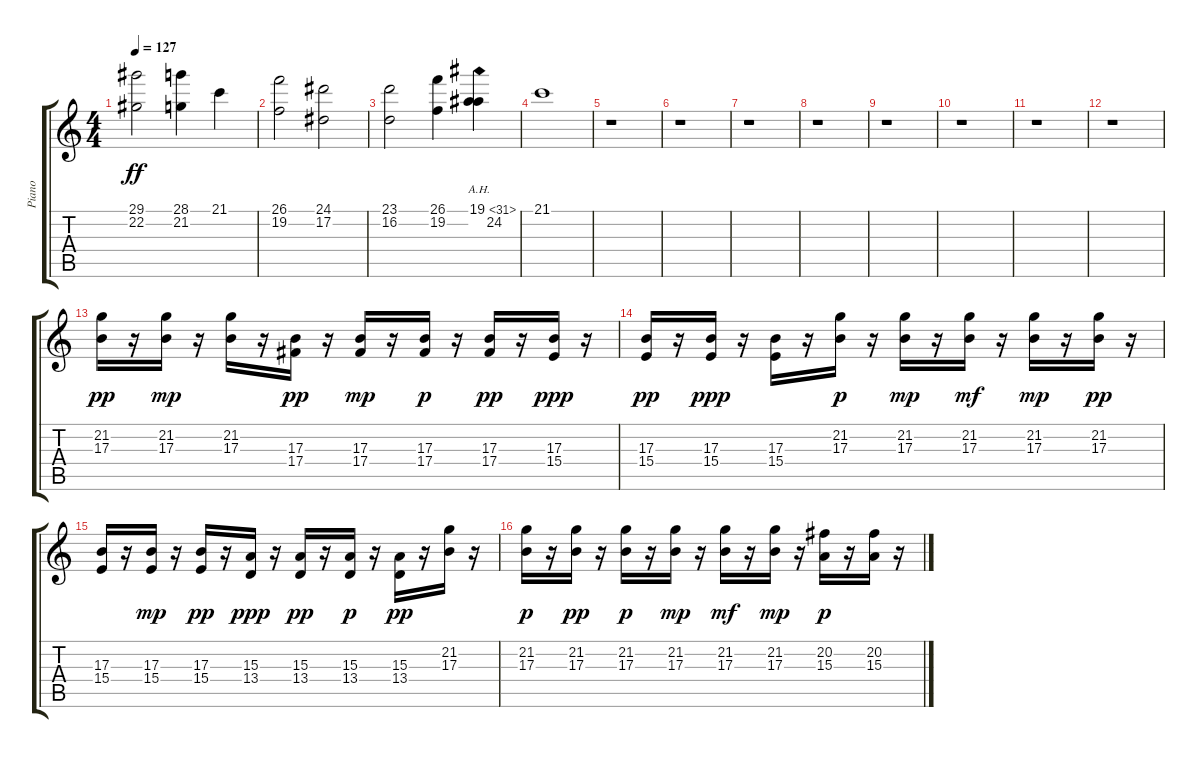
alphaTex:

\track ("Piano" "Piano") {instrument acousticgrandpiano}
\staff {score tabs}
\tuning (Eb4 Bb3 Gb3 Db3 Ab2 Eb2) {hide}
\ts (4 4)
\tempo 127
\clef g2
\ks c
(29.1 22.2).2{dy ff volume 14 instrument acousticgrandpiano} (28.1 21.2).4 21.1.4 |
(26.1 19.2).2 (24.1 17.2).2 |
(23.1 16.2).2 (26.1 19.2).4 (19.1{ah 12} 24.2).4 |
21.1.1 |
r.1 |
r.1 |
r.1 |
r.1 |
r.1 |
r.1 |
r.1 |
r.1 |
(21.2 17.3).16{dy pp volume 12 balance 16 instrument lead4chiff} r.16 (21.2 17.3).16{dy mp balance 12} r.16 (21.2 17.3).16{balance 8} r.16 (17.3 17.4).16{dy pp balance 12} r.16 (17.3 17.4).16{dy mp balance 15} r.16 (17.3 17.4).16{dy p balance 12} r.16 (17.3 17.4).16{dy pp balance 8} r.16 (17.3 15.4).16{dy ppp balance 4} r.16 |
(17.3 15.4).16{dy pp balance 1} r.16 (17.3 15.4).16{dy ppp balance 4} r.16 (17.3 15.4).16{balance 8} r.16 (21.2 17.3).16{dy p balance 12} r.16 (21.2 17.3).16{dy mp balance 16} r.16 (21.2 17.3).16{dy mf balance 12} r.16 (21.2 17.3).16{dy mp balance 8} r.16 (21.2 17.3).16{dy pp balance 4} r.16 |
(17.3 15.4).16{balance 0} r.16 (17.3 15.4).16{dy mp balance 4} r.16 (17.3 15.4).16{dy pp balance 8} r.16 (15.3 13.4).16{dy ppp balance 12} r.16 (15.3 13.4).16{dy pp balance 16} r.16 (15.3 13.4).16{dy p balance 12} r.16 (15.3 13.4).16{dy pp balance 8} r.16 (21.2 17.3).16{balance 4} r.16 |
(21.2 17.3).16{dy p balance 0} r.16 (21.2 17.3).16{dy pp balance 4} r.16 (21.2 17.3).16{dy p balance 8} r.16 (21.2 17.3).16{dy mp balance 12} r.16 (21.2 17.3).16{dy mf balance 16} r.16 (21.2 17.3).16{dy mp balance 12} r.16 (20.2 15.3).16{dy p balance 8} r.16 (20.2 15.3).16{balance 4} r.16
